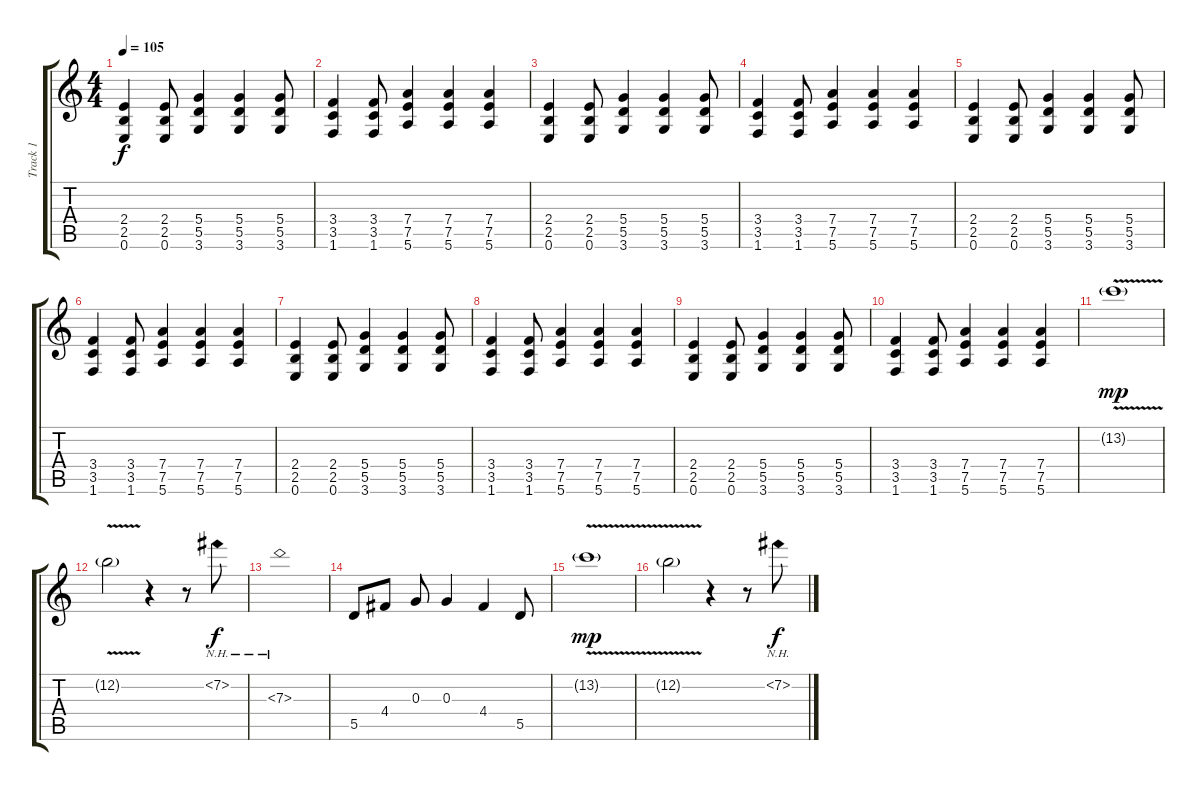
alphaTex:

\track ("Track 1" "Track 1") {instrument distortionguitar}
\staff {score tabs}
\tuning (E4 B3 G3 D3 A2 E2) {hide}
\ts (4 4)
\tempo 105
\clef g2
\ks c
(2.4 2.5 0.6).4{dy f} (2.4 2.5 0.6).8 (5.4 5.5 3.6).4 (5.4 5.5 3.6).4 (5.4 5.5 3.6).8 |
(3.4 3.5 1.6).4 (3.4 3.5 1.6).8 (7.4 7.5 5.6).4 (7.4 7.5 5.6).4 (7.4 7.5 5.6).4 |
(2.4 2.5 0.6).4 (2.4 2.5 0.6).8 (5.4 5.5 3.6).4 (5.4 5.5 3.6).4 (5.4 5.5 3.6).8 |
(3.4 3.5 1.6).4 (3.4 3.5 1.6).8 (7.4 7.5 5.6).4 (7.4 7.5 5.6).4 (7.4 7.5 5.6).4 |
(2.4 2.5 0.6).4 (2.4 2.5 0.6).8 (5.4 5.5 3.6).4 (5.4 5.5 3.6).4 (5.4 5.5 3.6).8 |
(3.4 3.5 1.6).4 (3.4 3.5 1.6).8 (7.4 7.5 5.6).4 (7.4 7.5 5.6).4 (7.4 7.5 5.6).4 |
(2.4 2.5 0.6).4 (2.4 2.5 0.6).8 (5.4 5.5 3.6).4 (5.4 5.5 3.6).4 (5.4 5.5 3.6).8 |
(3.4 3.5 1.6).4 (3.4 3.5 1.6).8 (7.4 7.5 5.6).4 (7.4 7.5 5.6).4 (7.4 7.5 5.6).4 |
(2.4 2.5 0.6).4 (2.4 2.5 0.6).8 (5.4 5.5 3.6).4 (5.4 5.5 3.6).4 (5.4 5.5 3.6).8 |
(3.4 3.5 1.6).4 (3.4 3.5 1.6).8 (7.4 7.5 5.6).4 (7.4 7.5 5.6).4 (7.4 7.5 5.6).4 |
13.2{v g}.1{dy mp} |
12.2{v g}.2 r.4 r.8 7.2{nh}.8{dy f} |
7.3{nh}.1 |
5.5.8 4.4.8 0.3.8 0.3.4 4.4.4 5.5.8 |
13.2{v g}.1{dy mp} |
12.2{v g}.2 r.4 r.8 7.2{nh}.8{dy f}
